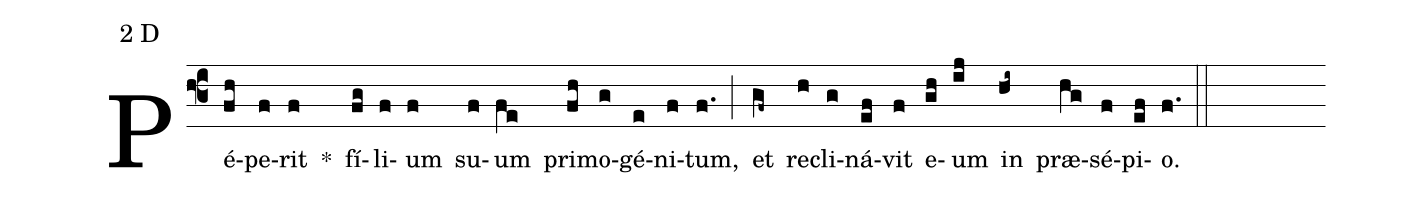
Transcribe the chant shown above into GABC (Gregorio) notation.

mode:2 D;
%%
(f3)Pé(fh)pe(f)rit(f) *() fí(fg)li(f)um(f) su(f)um(fe) pri(fh)mo(g)gé(e)ni(f)tum,(f.) (;) et(gf~) re(h)cli(g)ná(ef)vit(f) e(gh)um(ij) in(hi~) præ(hg)sé(f)pi(ef)o.(f.) (::)
